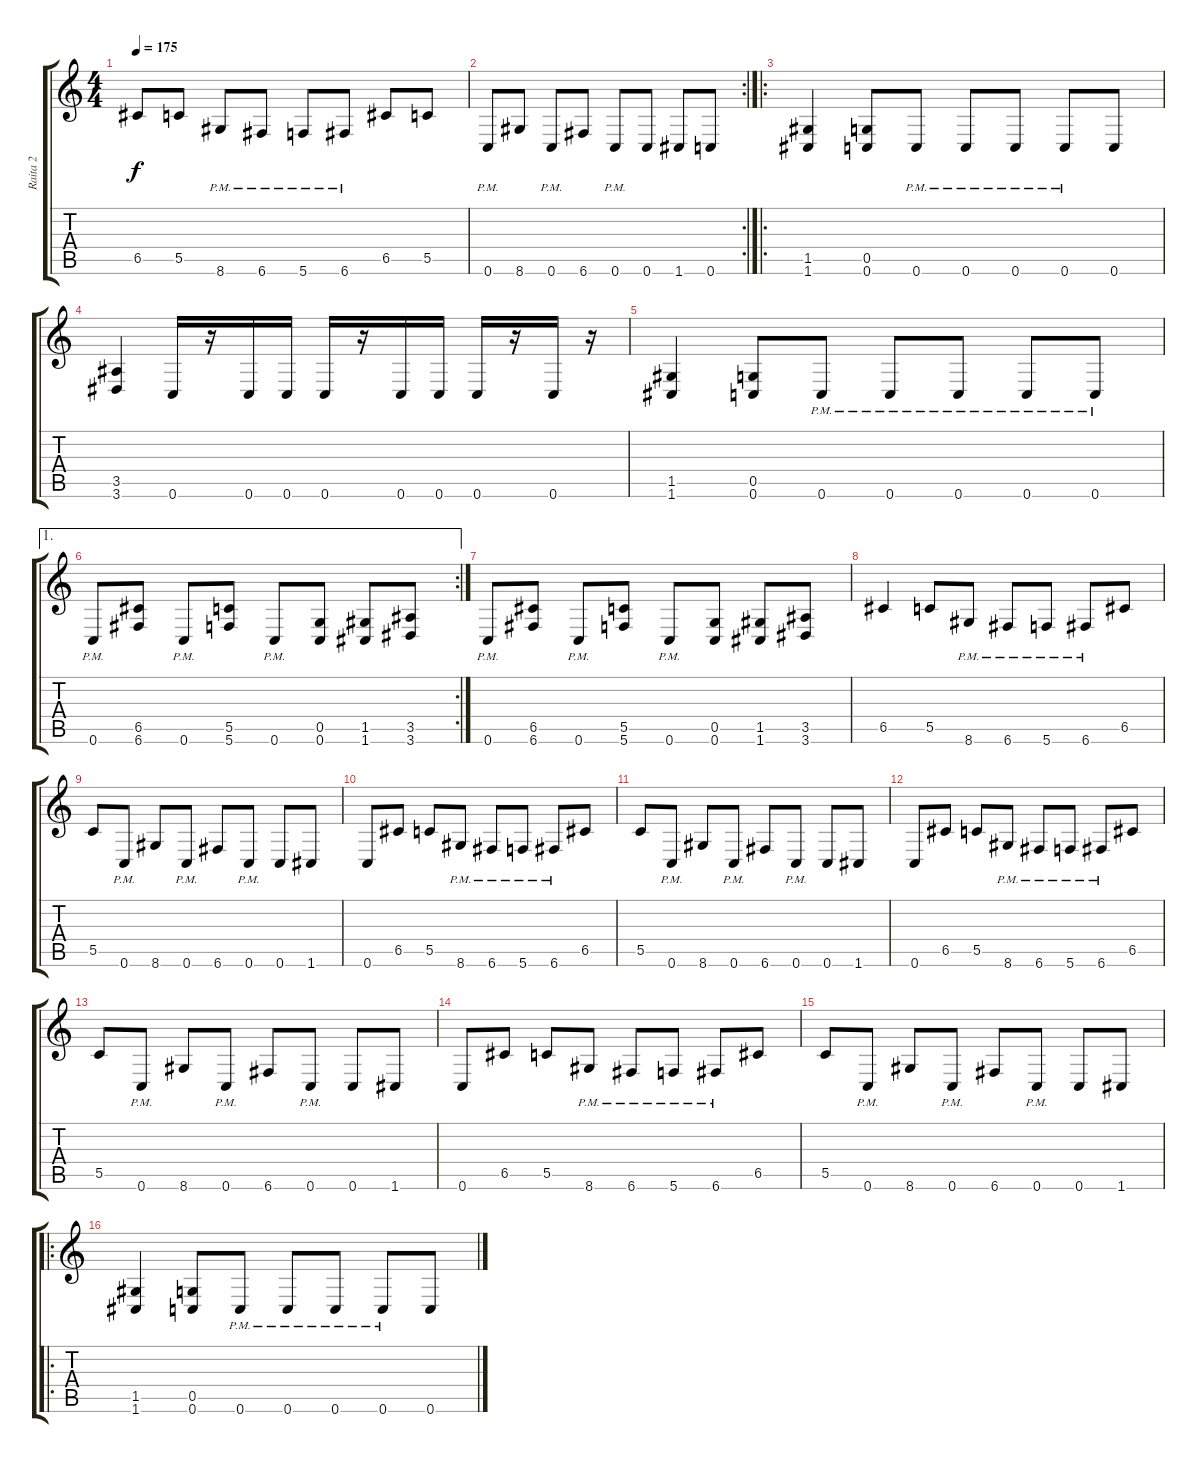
\track ("Raita 2" "Raita 2") {instrument distortionguitar}
\staff {score tabs}
\tuning (E4 C4 G3 C3 G2 C2) {hide}
\ts (4 4)
\tempo 175
\clef g2
\ks c
6.5.8{dy f} 5.5.8 8.6{pm}.8 6.6{pm}.8 5.6{pm}.8 6.6{pm}.8 6.5.8 5.5.8 |
\rc 2
0.6{pm}.8 8.6.8 0.6{pm}.8 6.6.8 0.6{pm}.8 0.6.8 1.6.8 0.6.8 |
\ro
(1.5 1.6).4 (0.5 0.6).8 0.6{pm}.8 0.6{pm}.8 0.6{pm}.8 0.6{pm}.8 0.6.8 |
(3.5 3.6).4 0.6.16 r.16 0.6.16 0.6.16 0.6.16 r.16 0.6.16 0.6.16 0.6.16 r.16 0.6.16 r.16 |
(1.5 1.6).4 (0.5 0.6).8 0.6{pm}.8 0.6{pm}.8 0.6{pm}.8 0.6{pm}.8 0.6{pm}.8 |
\ae 1
\rc 2
0.6{pm}.8 (6.5 6.6).8 0.6{pm}.8 (5.5 5.6).8 0.6{pm}.8 (0.5 0.6).8 (1.5 1.6).8 (3.5 3.6).8 |
0.6{pm}.8 (6.5 6.6).8 0.6{pm}.8 (5.5 5.6).8 0.6{pm}.8 (0.5 0.6).8 (1.5 1.6).8 (3.5 3.6).8 |
6.5.4 5.5.8 8.6{pm}.8 6.6{pm}.8 5.6{pm}.8 6.6{pm}.8 6.5.8 |
5.5.8 0.6{pm}.8 8.6.8 0.6{pm}.8 6.6.8 0.6{pm}.8 0.6.8 1.6.8 |
0.6.8 6.5.8 5.5.8 8.6{pm}.8 6.6{pm}.8 5.6{pm}.8 6.6{pm}.8 6.5.8 |
5.5.8 0.6{pm}.8 8.6.8 0.6{pm}.8 6.6.8 0.6{pm}.8 0.6.8 1.6.8 |
0.6.8 6.5.8 5.5.8 8.6{pm}.8 6.6{pm}.8 5.6{pm}.8 6.6{pm}.8 6.5.8 |
5.5.8 0.6{pm}.8 8.6.8 0.6{pm}.8 6.6.8 0.6{pm}.8 0.6.8 1.6.8 |
0.6.8 6.5.8 5.5.8 8.6{pm}.8 6.6{pm}.8 5.6{pm}.8 6.6{pm}.8 6.5.8 |
5.5.8 0.6{pm}.8 8.6.8 0.6{pm}.8 6.6.8 0.6{pm}.8 0.6.8 1.6.8 |
\ro
(1.5 1.6).4 (0.5 0.6).8 0.6{pm}.8 0.6{pm}.8 0.6{pm}.8 0.6{pm}.8 0.6.8
